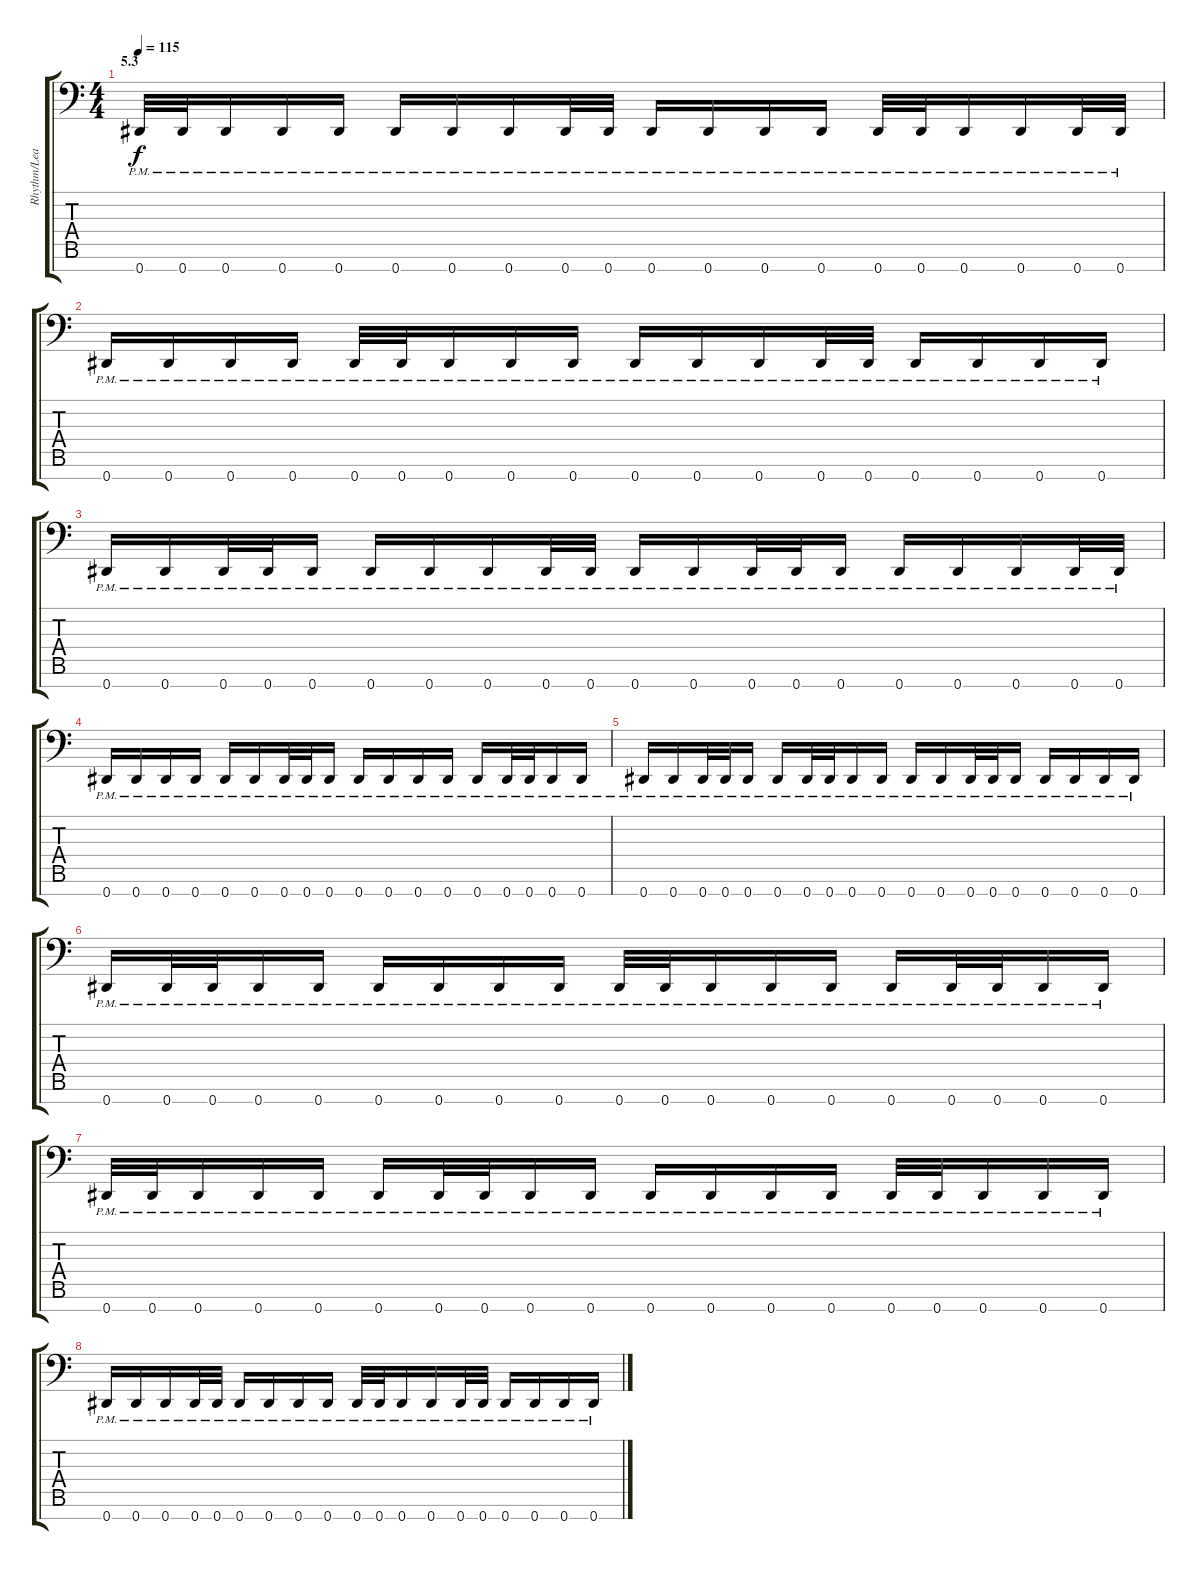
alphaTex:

\track ("Rhythm/Lead" "Rhythm/Lea") {instrument distortionguitar}
\staff {score tabs}
\tuning (Ab3 Eb3 B2 Gb2 Db2 Ab1 Eb1) {hide}
\ts (4 4)
\section ("" "5.3")
\tempo 115
\clef f4
\ks c
0.7{pm}.32{dy f} 0.7{pm}.32 0.7{pm}.16 0.7{pm}.16 0.7{pm}.16 0.7{pm}.16 0.7{pm}.16 0.7{pm}.16 0.7{pm}.32 0.7{pm}.32 0.7{pm}.16 0.7{pm}.16 0.7{pm}.16 0.7{pm}.16 0.7{pm}.32 0.7{pm}.32 0.7{pm}.16 0.7{pm}.16 0.7{pm}.32 0.7{pm}.32 |
0.7{pm}.16 0.7{pm}.16 0.7{pm}.16 0.7{pm}.16 0.7{pm}.32 0.7{pm}.32 0.7{pm}.16 0.7{pm}.16 0.7{pm}.16 0.7{pm}.16 0.7{pm}.16 0.7{pm}.16 0.7{pm}.32 0.7{pm}.32 0.7{pm}.16 0.7{pm}.16 0.7{pm}.16 0.7{pm}.16 |
0.7{pm}.16 0.7{pm}.16 0.7{pm}.32 0.7{pm}.32 0.7{pm}.16 0.7{pm}.16 0.7{pm}.16 0.7{pm}.16 0.7{pm}.32 0.7{pm}.32 0.7{pm}.16 0.7{pm}.16 0.7{pm}.32 0.7{pm}.32 0.7{pm}.16 0.7{pm}.16 0.7{pm}.16 0.7{pm}.16 0.7{pm}.32 0.7{pm}.32 |
0.7{pm}.16 0.7{pm}.16 0.7{pm}.16 0.7{pm}.16 0.7{pm}.16 0.7{pm}.16 0.7{pm}.32 0.7{pm}.32 0.7{pm}.16 0.7{pm}.16 0.7{pm}.16 0.7{pm}.16 0.7{pm}.16 0.7{pm}.16 0.7{pm}.32 0.7{pm}.32 0.7{pm}.16 0.7{pm}.16 |
0.7{pm}.16 0.7{pm}.16 0.7{pm}.32 0.7{pm}.32 0.7{pm}.16 0.7{pm}.16 0.7{pm}.32 0.7{pm}.32 0.7{pm}.16 0.7{pm}.16 0.7{pm}.16 0.7{pm}.16 0.7{pm}.32 0.7{pm}.32 0.7{pm}.16 0.7{pm}.16 0.7{pm}.16 0.7{pm}.16 0.7{pm}.16 |
0.7{pm}.16 0.7{pm}.32 0.7{pm}.32 0.7{pm}.16 0.7{pm}.16 0.7{pm}.16 0.7{pm}.16 0.7{pm}.16 0.7{pm}.16 0.7{pm}.32 0.7{pm}.32 0.7{pm}.16 0.7{pm}.16 0.7{pm}.16 0.7{pm}.16 0.7{pm}.32 0.7{pm}.32 0.7{pm}.16 0.7{pm}.16 |
0.7{pm}.32 0.7{pm}.32 0.7{pm}.16 0.7{pm}.16 0.7{pm}.16 0.7{pm}.16 0.7{pm}.32 0.7{pm}.32 0.7{pm}.16 0.7{pm}.16 0.7{pm}.16 0.7{pm}.16 0.7{pm}.16 0.7{pm}.16 0.7{pm}.32 0.7{pm}.32 0.7{pm}.16 0.7{pm}.16 0.7{pm}.16 |
0.7{pm}.16 0.7{pm}.16 0.7{pm}.16 0.7{pm}.32 0.7{pm}.32 0.7{pm}.16 0.7{pm}.16 0.7{pm}.16 0.7{pm}.16 0.7{pm}.32 0.7{pm}.32 0.7{pm}.16 0.7{pm}.16 0.7{pm}.32 0.7{pm}.32 0.7{pm}.16 0.7{pm}.16 0.7{pm}.16 0.7{pm}.16
